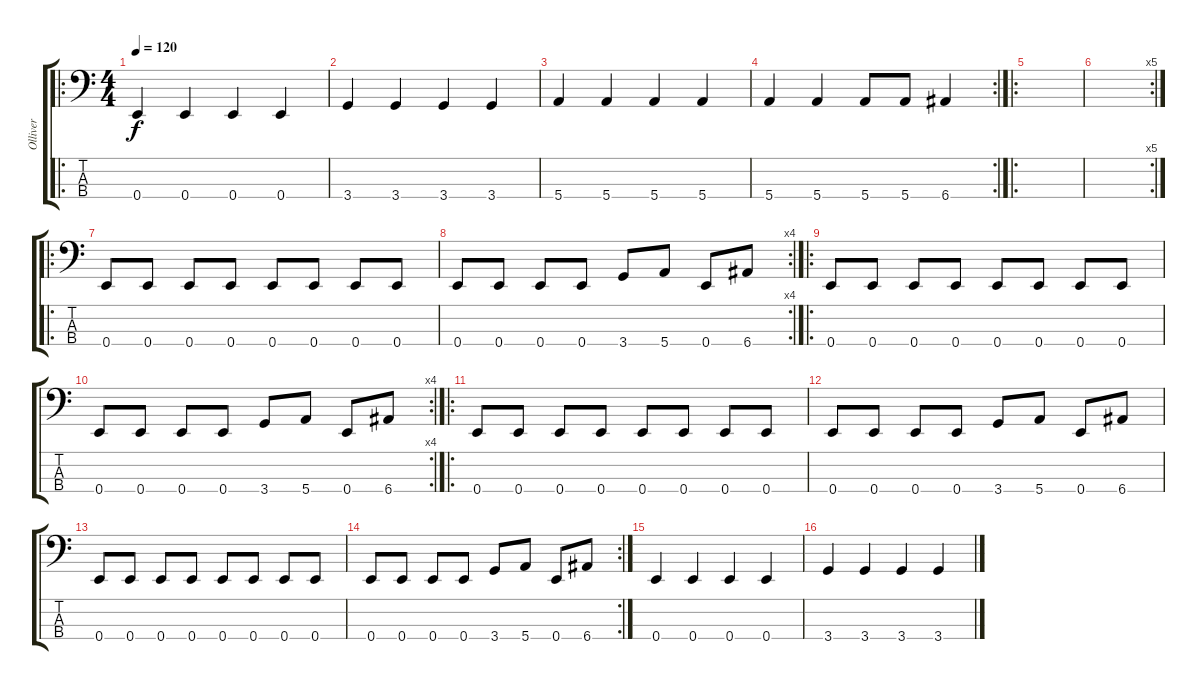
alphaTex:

\track ("Olliver" "Olliver") {instrument electricbassfinger}
\staff {score tabs}
\tuning (G2 D2 A1 E1) {hide}
\ro
\ts (4 4)
\tempo 120
\clef f4
\ks c
0.4.4{dy f} 0.4.4 0.4.4 0.4.4 |
3.4.4 3.4.4 3.4.4 3.4.4 |
5.4.4 5.4.4 5.4.4 5.4.4 |
\rc 2
5.4.4 5.4.4 5.4.8 5.4.8 6.4.4 |
\ro
|
\rc 5
|
\ro
0.4.8 0.4.8 0.4.8 0.4.8 0.4.8 0.4.8 0.4.8 0.4.8 |
\rc 4
0.4.8 0.4.8 0.4.8 0.4.8 3.4.8 5.4.8 0.4.8 6.4.8 |
\ro
0.4.8 0.4.8 0.4.8 0.4.8 0.4.8 0.4.8 0.4.8 0.4.8 |
\rc 4
0.4.8 0.4.8 0.4.8 0.4.8 3.4.8 5.4.8 0.4.8 6.4.8 |
\ro
0.4.8 0.4.8 0.4.8 0.4.8 0.4.8 0.4.8 0.4.8 0.4.8 |
0.4.8 0.4.8 0.4.8 0.4.8 3.4.8 5.4.8 0.4.8 6.4.8 |
0.4.8 0.4.8 0.4.8 0.4.8 0.4.8 0.4.8 0.4.8 0.4.8 |
\rc 2
0.4.8 0.4.8 0.4.8 0.4.8 3.4.8 5.4.8 0.4.8 6.4.8 |
0.4.4 0.4.4 0.4.4 0.4.4 |
3.4.4 3.4.4 3.4.4 3.4.4
